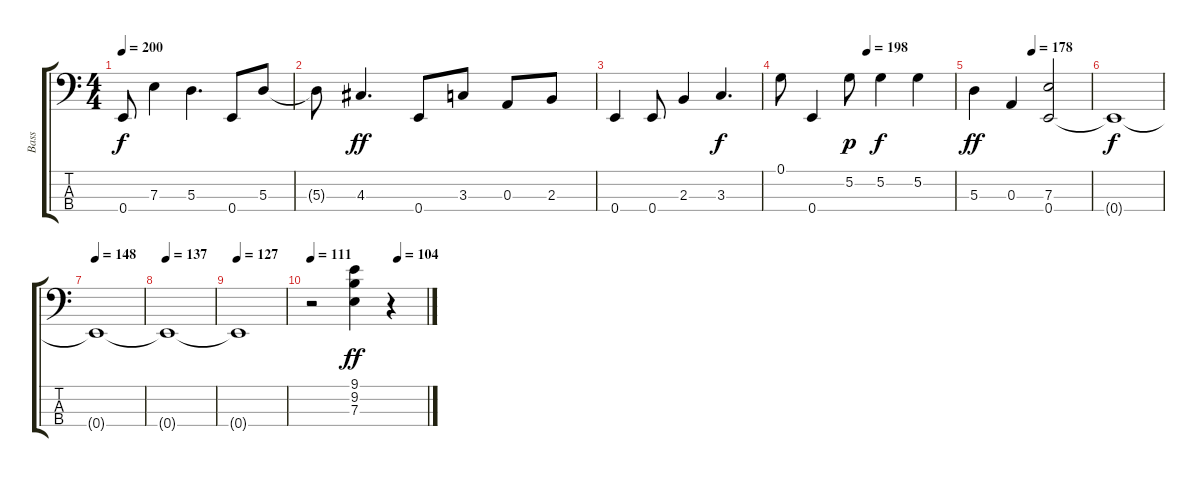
\track ("Bass" "Bass") {instrument electricbassfinger}
\staff {score tabs}
\tuning (G2 D2 A1 E1) {hide}
\ts (4 4)
\tempo 200
\clef f4
\ks c
0.4.8{dy f} 7.3.4 5.3.4{d} 0.4.8 5.3.8 |
5.3{t}.8 4.3.4{d dy ff} 0.4.8 3.3.8 0.3.8 2.3.8 |
0.4.4 0.4.8 2.3.4 3.3.4{d dy f} |
\tempo (198 0.5)
0.1.8 0.4.4 5.2.8{dy p} 5.2.4{dy f} 5.2.4 |
\tempo (178 0.5)
5.3.4{dy ff} 0.3.4 (7.3 0.4).2 |
0.4{t}.1{dy f} |
\tempo 148
0.4{t}.1 |
\tempo 137
0.4{t}.1 |
\tempo 127
0.4{t}.1 |
\tempo 111
\tempo (104 0.75)
r.2 (9.1 9.2 7.3).4{dy ff} r.4
